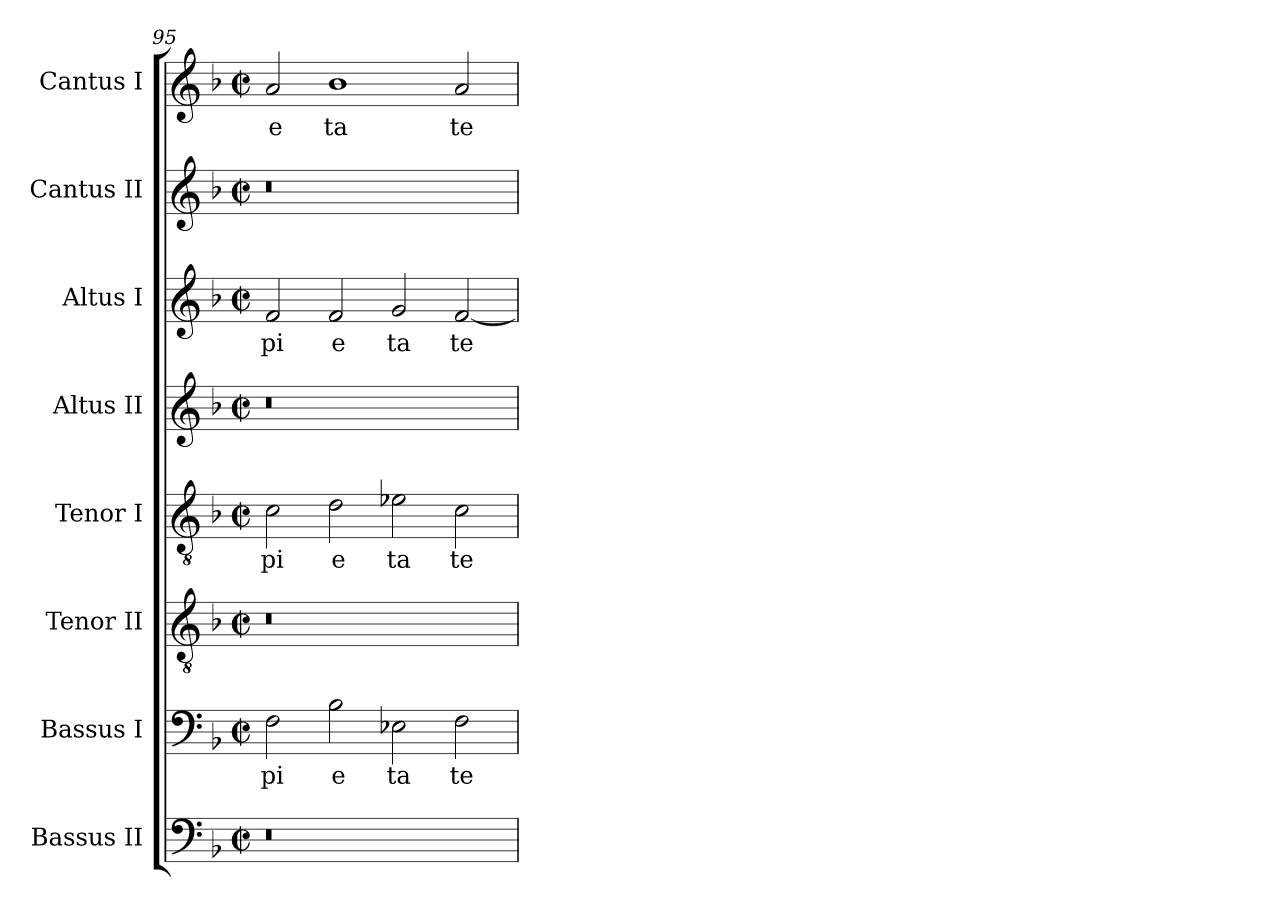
**kern	**kern	**text	**kern	**kern	**text	**kern	**kern	**text	**kern	**kern	**text
*part8	*part7	*part7	*part6	*part5	*part5	*part4	*part3	*part3	*part2	*part1	*part1
*staff8	*staff7	*staff7	*staff6	*staff5	*staff5	*staff4	*staff3	*staff3	*staff2	*staff1	*staff1
*I"Bassus II	*I"Bassus I	*	*I"Tenor II	*I"Tenor I	*	*I"Altus II	*I"Altus I	*	*I"Cantus II	*I"Cantus I	*
*I'B II	*I'B I	*	*I'T II	*I'T I	*	*I'A II	*I'A I	*	*	*	*
*clefF4	*clefF4	*	*clefGv2	*clefGv2	*	*clefG2	*clefG2	*	*clefG2	*clefG2	*
*k[b-]	*k[b-]	*	*k[b-]	*k[b-]	*	*k[b-]	*k[b-]	*	*k[b-]	*k[b-]	*
*F:	*F:	*	*F:	*F:	*	*F:	*F:	*	*F:	*F:	*
*M2/2	*M2/2	*	*M2/2	*M2/2	*	*M2/2	*M2/2	*	*M2/2	*M2/2	*
*met(c|)	*met(c|)	*	*met(c|)	*met(c|)	*	*met(c|)	*met(c|)	*	*met(c|)	*met(c|)	*
=95	=95	=95	=95	=95	=95	=95	=95	=95	=95	=95	=95
!	!	!LO:LY:b:cj	!	!	!LO:LY:b:cj	!	!	!LO:LY:b:cj	!	!	!LO:LY:b:cj
0r	2F\	pi	0r	2c\	pi	0r	2f/	pi	0r	2a/	e
!	!	!LO:LY:b:cj	!	!	!LO:LY:b:cj	!	!	!LO:LY:b:cj	!	!	!LO:LY:b:cj
.	2B-\	e	.	2d\	e	.	2f/	e	.	1b-	ta
!	!	!LO:LY:b:cj	!	!	!LO:LY:b:cj	!	!	!LO:LY:b:cj	!	!	!
.	2E-X\	ta	.	2e-X\	ta	.	2g/	ta	.	.	.
!	!	!LO:LY:b:cj	!	!	!LO:LY:b:cj	!	!	!LO:LY:b:cj	!	!	!LO:LY:b:cj
.	2F\	te	.	2c\	te	.	[<2f/	te	.	2a/	te
=	=	=	=	=	=	=	=	=	=	=	=
*-	*-	*-	*-	*-	*-	*-	*-	*-	*-	*-	*-
